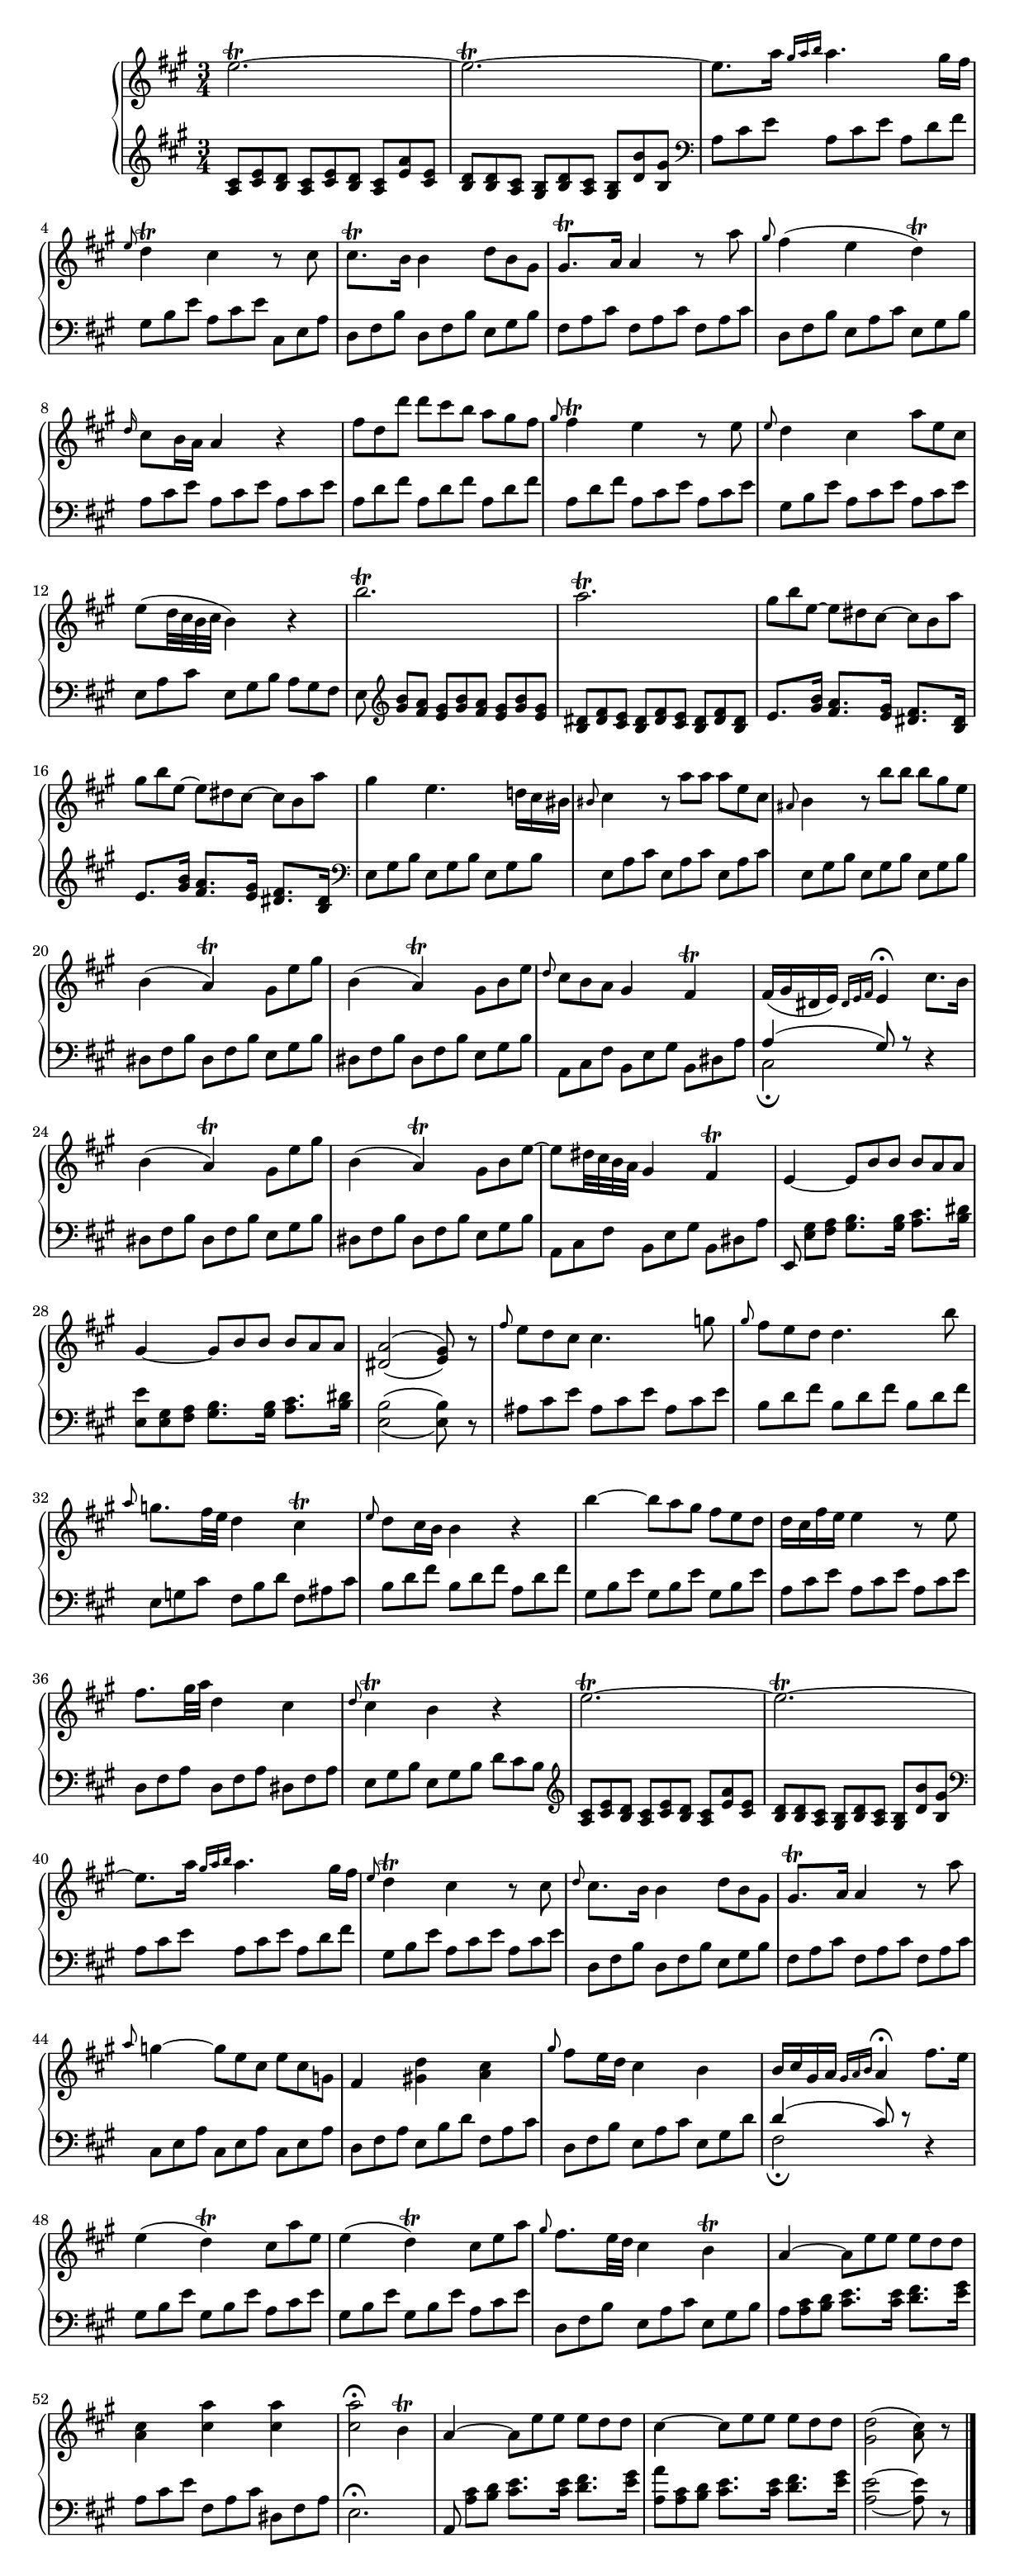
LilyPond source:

\version "2.24.0"
\include "../../../../stylesheets/annotation.ly"
\include "../../../../stylesheets/score.ly"
\include "../../../../stylesheets/typography.ly"

piece = "Adagio"

global = {
  \time 3/4
  \key fis \minor
}

upVoice = \new Voice {
  \relative c' {
    \clef "treble"
    e'2. \trill ~ |
    e2. \trill ~ |
    e8. a16 \grace { gis a b } a4. gis16 fis |
    \grace { e8 } d4 \trill cis r8 cis |
    cis8. \trill b16 b4 \override TupletBracket.bracket-visibility = ##f \omit TupletNumber \tuplet 3/2 { d8 b gis } |
    gis8. \trill a16 a4 r8 a' |
    \grace { gis8 } fis4 ( e d \trill ) |
    \grace { d16 } cis8 b16 a a4 r |
    \tuplet 3/2 4 { fis'8 d d' d cis b a gis fis } | \barNumberCheck #10
    \grace { gis8 } fis4 \trill e r8 e |
    \grace { e8 } d4 cis4 \tuplet 3/2 { a'8 e cis } |
    e8 ( d32 cis b cis b4 ) r |
    b'2. \trill |
    a2. \trill |
    \tuplet 3/2 4 { gis8 b e, ~ e dis cis ~ cis b a' } |
    \tuplet 3/2 4 { gis8 b e, ~ e dis cis ~ cis b a' } |
    gis4 e4. \tuplet 3/2 { d!16 cis bis } |
    \grace { bis8 } cis4 \tuplet 3/2 4 { r8 a' a a e cis } |
    \grace { ais8 } b4 \tuplet 3/2 4 { r8 b' b b gis e } | \barNumberCheck #20
    b4 ( a \trill ) \tuplet 3/2 { gis8 e' gis } |
    b,4 ( a \trill ) \tuplet 3/2 { gis8 b e } |
    \grace { d8 } \tuplet 3/2 { cis8 b a } gis4 fis \trill |
    fis16 ( gis dis e ) \grace { dis e fis } e4 \fermata cis'8. b16 |
    b4 ( a \trill ) \tuplet 3/2 { gis8 e' gis } |
    b,4 ( a \trill ) \tuplet 3/2 { gis8 b8 e ~ } |
    e8 dis32 cis b a gis4 fis \trill |
    e4 ~ \tuplet 3/2 4 { e8 b' b b a a } |
    gis4 ~ \tuplet 3/2 4 { gis8 b b b a a } |
    \once \set doubleSlurs = ##t <a dis,>2 ( <gis e>8 ) r | \barNumberCheck #30
    \grace { fis'8 } \tuplet 3/2 { e8 d8 cis8 } cis4. g'8 |
    \grace { gis8 } \tuplet 3/2 { fis8 e8 d8 } d4. b'8 |
    \grace { a8 } g8. fis32 e d4 cis \trill |
    \grace { e8 } d cis16 b b4 r |
    b'4 ~ \tuplet 3/2 4 { b8 a gis fis e d } |
    d16 cis fis e e4 r8 e |
    fis8. gis32 a d,4 cis |
    \grace { d8 } cis4 \trill b r |
    e2. \trill ~ |
    e2. \trill ~ | \barNumberCheck #40
    e8. a16 \grace { gis a b } a4. gis16 fis |
    \grace { e8 } d4 \trill cis r8 cis |
    \grace { d8 } cis8. b16 b4 \tuplet 3/2 { d8 b gis } |
    gis8. \trill a16 a4 r8 a' |
    \grace { a8 } g4 ~ \tuplet 3/2 4 { g8 e cis e8 cis g }
    fis4 <d' gis,!> <cis a> |
    \grace { gis'8 } fis8 e16 d cis4 b |
    b16 cis gis a \grace { gis a b } a4 \fermata fis'8. e16 |
    e4 ( d \trill ) \tuplet 3/2 { cis8 a' e } |
    e4 ( d \trill ) \tuplet 3/2 { cis8 e a } | \barNumberCheck #50
    \grace { gis8 } fis8. e32 d cis4 b \trill |
    \once \tieUp a4 ~ \tuplet 3/2 4 { a8 e' e e d d } |
    <cis a>4 <a' cis,> <a cis,> |
    <a cis,>2 \fermata b,4 \trill |
    \once \tieUp a4 ~ \tuplet 3/2 4 { a8 e' e e d d } |
    cis4 ~ \tuplet 3/2 4 { cis8 e e e d d } |
    <d gis,>2 ( <cis a>8 ) r \bar "|."
  }
}

downVoice = \new Voice {
  \relative c {
    \clef "treble"
    \override TupletBracket.bracket-visibility = ##f \omit TupletNumber \tuplet 3/2 4 { <cis' a>8 <e cis> <d b> <cis a> <e cis> <d b> <cis a> <a' e> <e cis> } |
    \tuplet 3/2 4 { <d b>8 <d b> <cis a> <b gis> <d b> <cis a> <b gis> <b' d,> <gis b,> } |
    \clef "bass" \tuplet 3/2 4 { a,8 cis e a, cis e a, d fis } |
    \tuplet 3/2 4 { gis,8 b e a, cis e cis, e a } |
    \tuplet 3/2 4 { d,8 fis b d, fis b e, gis b } |
    \tuplet 3/2 4 { fis8 a cis fis, a cis fis, a cis } |
    \tuplet 3/2 4 { d,8 fis b e, a cis e, gis b } |
    \tuplet 3/2 4 { a8 cis e a, cis e a, cis e } |
    \tuplet 3/2 4 { a,8 d fis a, d fis a, d fis } | \barNumberCheck #10
    \tuplet 3/2 4 { a,8 d fis a, cis e a, cis e } |
    \tuplet 3/2 4 { gis,8 b e a, cis e a, cis e } |
    \tuplet 3/2 4 { e,8 a cis e, gis b a gis fis } |
    \tuplet 3/2 4 { e8 \clef "treble" <b'' gis> [ <a fis> ] <gis e> <b gis> <a fis> <gis e> <b gis> <gis e> } |
    \tuplet 3/2 4 { <dis b>8 <fis dis> <e cis> <dis b> <fis dis> <e cis> <dis b> <fis dis> <dis b> } |
    e8. <b' gis>16 <a fis>8. <gis e>16 <fis dis>8. <dis b>16 |
    e8. <b' gis>16 <a fis>8. <gis e>16 <fis dis>8. <dis b>16 \clef "bass" |
    \tuplet 3/2 4 { e,8 gis b e, gis b e, gis b } |
    \tuplet 3/2 4 { e,8 a cis e, a cis e, a cis } |
    \tuplet 3/2 4 { e,8 gis b e, gis b e, gis b } | \barNumberCheck #20
    \tuplet 3/2 4 { dis,8 fis b dis, fis b e, gis b } |
    \tuplet 3/2 4 { dis,8 fis b dis, fis b e, gis b } |
    \tuplet 3/2 4 { \stemDown a,8 cis fis \stemNeutral b, e gis b, dis a' } |
    << { \voiceOne a4 ( gis8 ) r } \new Voice { \voiceTwo cis,2 \fermata } >> \oneVoice r4 |
    \tuplet 3/2 4 { dis8 fis b dis, fis b e, gis b } |
    \tuplet 3/2 4 { dis,8 fis b dis, fis b e, gis b } |
    \tuplet 3/2 4 { \stemDown a,8 cis fis \stemNeutral b, e gis b, dis a' } |
    \tuplet 3/2 { e,8 <gis' e> [ <a fis> ] } <b gis>8. <b gis>16 <cis a>8. <dis b>16 |
    \tuplet 3/2 { <e e,>8 <gis, e> <a fis> } <b gis>8. <b gis>16 <cis a>8. <dis b>16 |
    \once \set doubleSlurs = ##t <b e,>2 ( <b e,>8 ) r | \barNumberCheck #30
    \tuplet 3/2 4 { ais8 cis e ais, cis e ais, cis e } |
    \tuplet 3/2 4 { b8 d fis b, d fis b, d fis } |
    \tuplet 3/2 4 { e,8 g cis fis, b d fis, ais cis } |
    \tuplet 3/2 4 { b8 d fis b, d fis a, d fis } |
    \tuplet 3/2 4 { gis,8 b e gis, b e gis, b e } |
    \tuplet 3/2 4 { a,8 cis e a, cis e a, cis e } |
    \tuplet 3/2 4 { d,8 fis a d, fis a dis, fis a } |
    \tuplet 3/2 4 { e8 gis b e, gis b d cis b } |
    \clef "treble" \tuplet 3/2 4 { <cis a>8 <e cis> <d b> <cis a> <e cis> <d b> <cis a> <a' e> <e cis> } |
    \tuplet 3/2 4 { <d b>8 <d b> <cis a> <b gis> <d b> <cis a> <b gis> <b' d,> <gis b,> } | \barNumberCheck #40
    \clef "bass" \tuplet 3/2 4 { a,8 cis e a, cis e a, d fis } |
    \tuplet 3/2 4 { gis,8 b e a, cis e a, cis e } |
    \tuplet 3/2 4 { d,8 fis b d, fis b e, gis b } |
    \tuplet 3/2 4 { fis8 a cis fis, a cis fis, a cis } |
    \tuplet 3/2 4 { cis,8 e a cis, e a cis, e a } |
    \tuplet 3/2 4 { d,8 fis a e b' d fis, a cis } |
    \tuplet 3/2 4 { d,8 fis b e, a cis e, gis d' } |
    << { \voiceOne d4 ( cis8 ) r } \new Voice { \voiceTwo fis,2 \fermata } >> \oneVoice r4 |
    \tuplet 3/2 4 { gis8 b e gis, b e a, cis e } |
    \tuplet 3/2 4 { gis,8 b e gis, b e a, cis e } | \barNumberCheck #50
    \tuplet 3/2 4 { d,8 fis b e, a cis e, gis b } |
    \tuplet 3/2 { a8 <cis a> <d b> } <e cis>8. <e cis>16 <fis d>8. <gis e>16 |
    \tuplet 3/2 4 { a,8 cis e fis, a cis dis, fis a } |
    e2. \fermata |
    \tuplet 3/2 { a,8 <cis' a> [ <d b> ] } <e cis>8. <e cis>16 <fis d>8. <gis e>16 |
    \tuplet 3/2 { <a a,>8 <cis, a> <d b> } <e cis>8. <e cis>16 <fis d>8. <gis e>16 |
    <e a,>2 ~ <e a,>8 r \bar "|."
  }
}

\score {
  \new PianoStaff <<
    \new Staff = "up" << \global \upVoice >>
    \new Staff = "down" << \global \downVoice >>
  >>
}
